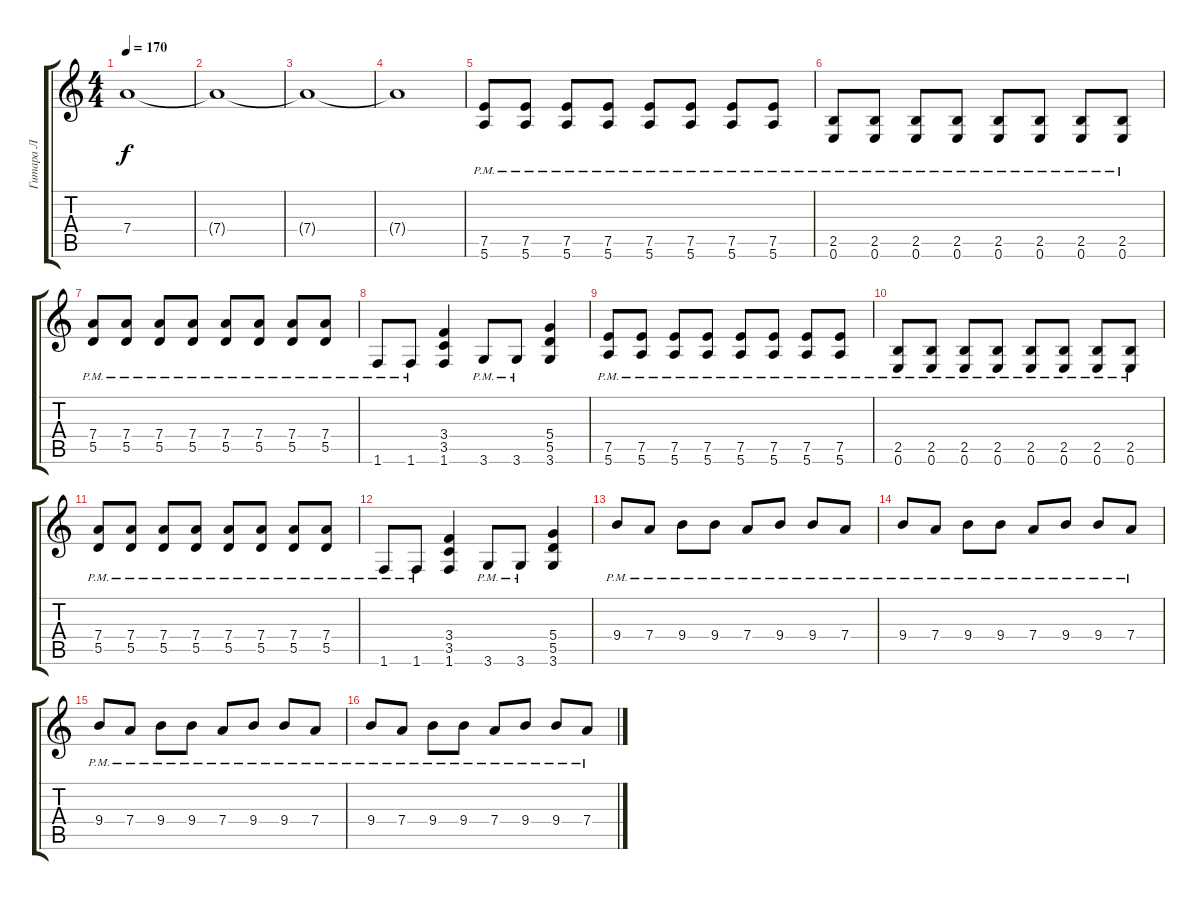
\track ("Гитара Л" "Гитара Л") {instrument distortionguitar}
\staff {score tabs}
\tuning (E4 B3 G3 D3 A2 E2) {hide}
\ts (4 4)
\tempo 170
\clef g2
\ks c
7.4{t}.1{dy f} |
7.4{t}.1 |
7.4{t}.1 |
7.4{t}.1 |
(7.5{pm} 5.6{pm}).8{volume 13} (7.5{pm} 5.6{pm}).8 (7.5{pm} 5.6{pm}).8 (7.5{pm} 5.6{pm}).8 (7.5{pm} 5.6{pm}).8 (7.5{pm} 5.6{pm}).8 (7.5{pm} 5.6{pm}).8 (7.5{pm} 5.6{pm}).8 |
(2.5{pm} 0.6{pm}).8 (2.5{pm} 0.6{pm}).8 (2.5{pm} 0.6{pm}).8 (2.5{pm} 0.6{pm}).8 (2.5{pm} 0.6{pm}).8 (2.5{pm} 0.6{pm}).8 (2.5{pm} 0.6{pm}).8 (2.5{pm} 0.6{pm}).8 |
(7.4{pm} 5.5{pm}).8 (7.4{pm} 5.5{pm}).8 (7.4{pm} 5.5{pm}).8 (7.4{pm} 5.5{pm}).8 (7.4{pm} 5.5{pm}).8 (7.4{pm} 5.5{pm}).8 (7.4{pm} 5.5{pm}).8 (7.4{pm} 5.5{pm}).8 |
1.6{pm}.8 1.6{pm}.8 (3.4 3.5 1.6).4 3.6{pm}.8 3.6{pm}.8 (5.4 5.5 3.6).4 |
(7.5{pm} 5.6{pm}).8 (7.5{pm} 5.6{pm}).8 (7.5{pm} 5.6{pm}).8 (7.5{pm} 5.6{pm}).8 (7.5{pm} 5.6{pm}).8 (7.5{pm} 5.6{pm}).8 (7.5{pm} 5.6{pm}).8 (7.5{pm} 5.6{pm}).8 |
(2.5{pm} 0.6{pm}).8 (2.5{pm} 0.6{pm}).8 (2.5{pm} 0.6{pm}).8 (2.5{pm} 0.6{pm}).8 (2.5{pm} 0.6{pm}).8 (2.5{pm} 0.6{pm}).8 (2.5{pm} 0.6{pm}).8 (2.5{pm} 0.6{pm}).8 |
(7.4{pm} 5.5{pm}).8 (7.4{pm} 5.5{pm}).8 (7.4{pm} 5.5{pm}).8 (7.4{pm} 5.5{pm}).8 (7.4{pm} 5.5{pm}).8 (7.4{pm} 5.5{pm}).8 (7.4{pm} 5.5{pm}).8 (7.4{pm} 5.5{pm}).8 |
1.6{pm}.8 1.6{pm}.8 (3.4 3.5 1.6).4 3.6{pm}.8 3.6{pm}.8 (5.4 5.5 3.6).4 |
9.4{pm}.8 7.4{pm}.8 9.4{pm}.8 9.4{pm}.8 7.4{pm}.8 9.4{pm}.8 9.4{pm}.8 7.4{pm}.8 |
9.4{pm}.8 7.4{pm}.8 9.4{pm}.8 9.4{pm}.8 7.4{pm}.8 9.4{pm}.8 9.4{pm}.8 7.4{pm}.8 |
9.4{pm}.8 7.4{pm}.8 9.4{pm}.8 9.4{pm}.8 7.4{pm}.8 9.4{pm}.8 9.4{pm}.8 7.4{pm}.8 |
9.4{pm}.8 7.4{pm}.8 9.4{pm}.8 9.4{pm}.8 7.4{pm}.8 9.4{pm}.8 9.4{pm}.8 7.4{pm}.8
